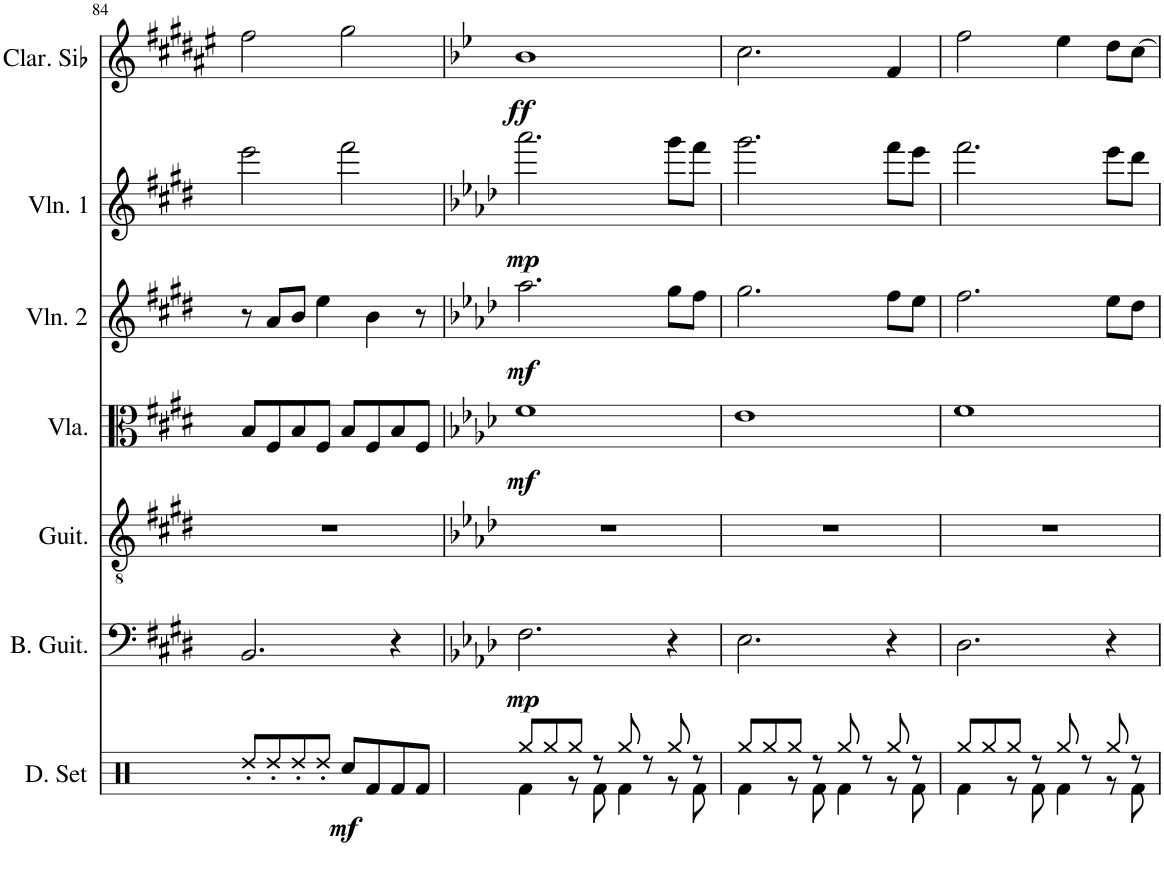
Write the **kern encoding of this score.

**kern	**dynam	**kern	**dynam	**kern	**kern	**dynam	**kern	**dynam	**kern	**dynam	**kern	**dynam
*part7	*part7	*part6	*part6	*part5	*part4	*part4	*part3	*part3	*part2	*part2	*part1	*part1
*staff7	*staff7	*staff6	*staff6	*staff5	*staff4	*staff4	*staff3	*staff3	*staff2	*staff2	*staff1	*staff1
*I"Drumset	*	*I"Bass Guitar	*	*I"Acoustic Guitar	*I"Viola	*	*I"Violin 2	*	*I"Violin 1	*	*I"Clarinette en Sib	*
*I'D. Set	*	*I'B. Guit.	*	*I'Guit.	*I'Vla.	*	*I'Vln. 2	*	*I'Vln. 1	*	*I'Clar. Sib	*
!!LO:PB:g=z
*clefX	*	*clefF4	*	*clefGv2	*clefC3	*	*clefG2	*	*clefG2	*	*clefG2	*
*	*	*Trd7c12	*	*	*	*	*	*	*	*	*Trd1c2	*
*k[]	*	*k[f#c#g#d#]	*	*k[f#c#g#d#]	*k[f#c#g#d#]	*	*k[f#c#g#d#]	*	*k[f#c#g#d#]	*	*k[f#c#g#d#a#e#]	*
*M4/4	*	*M4/4	*	*M4/4	*M4/4	*	*M4/4	*	*M4/4	*	*M4/4	*
=84	=84	=84	=84	=84	=84	=84	=84	=84	=84	=84	=84	=84
8Rdd'/L	.	2.BB/	.	1r	8B/L	.	8r	.	2eee\	.	2ff#\	.
8Rdd'/	.	.	.	.	8F#/	.	8a/L	.	.	.	.	.
8Rdd'/	.	.	.	.	8B/	.	8b/J	.	.	.	.	.
8Rdd'/J	.	.	.	.	8F#/J	.	4ee\	.	.	.	.	.
!	!LO:DY:b	!	!	!	!	!	!	!	!	!	!	!
8Rcc/L	mf	.	.	.	8B/L	.	.	.	2fff#\	.	2gg#\	.
8Rf/	.	.	.	.	8F#/	.	4b\	.	.	.	.	.
8Rf/	.	4r	.	.	8B/	.	.	.	.	.	.	.
8Rf/J	.	.	.	.	8F#/J	.	8r	.	.	.	.	.
=85	=85	=85	=85	=85	=85	=85	=85	=85	=85	=85	=85	=85
*	*	*k[b-e-a-d-]	*	*k[b-e-a-d-]	*k[b-e-a-d-]	*	*k[b-e-a-d-]	*	*k[b-e-a-d-]	*	*k[b-e-]	*
*^	*	*	*	*	*	*	*	*	*	*	*	*
!	!	!	!	!LO:DY:b	!	!	!LO:DY:b	!	!LO:DY:b	!	!LO:DY:b	!	!LO:DY:b
8Rgg/L	4Rf\	.	2.F\	mp	1r	1f	mf	2.aa-\	mf	2.aaa-\	mp	1b-	ff
8Rgg/	.	.	.	.	.	.	.	.	.	.	.	.	.
8Rgg/J	8r	.	.	.	.	.	.	.	.	.	.	.	.
8r	8Rf\	.	.	.	.	.	.	.	.	.	.	.	.
8Rgg/	4Rf\	.	.	.	.	.	.	.	.	.	.	.	.
8r	.	.	.	.	.	.	.	.	.	.	.	.	.
8Rgg/	8r	.	4r	.	.	.	.	8gg\L	.	8ggg\L	.	.	.
8r	8Rf\	.	.	.	.	.	.	8ff\J	.	8fff\J	.	.	.
=86	=86	=86	=86	=86	=86	=86	=86	=86	=86	=86	=86	=86	=86
8Rgg/L	4Rf\	.	2.E-\	.	1r	1e-	.	2.gg\	.	2.ggg\	.	2.cc\	.
8Rgg/	.	.	.	.	.	.	.	.	.	.	.	.	.
8Rgg/J	8r	.	.	.	.	.	.	.	.	.	.	.	.
8r	8Rf\	.	.	.	.	.	.	.	.	.	.	.	.
8Rgg/	4Rf\	.	.	.	.	.	.	.	.	.	.	.	.
8r	.	.	.	.	.	.	.	.	.	.	.	.	.
8Rgg/	8r	.	4r	.	.	.	.	8ff\L	.	8fff\L	.	4f/	.
8r	8Rf\	.	.	.	.	.	.	8ee-\J	.	8eee-\J	.	.	.
=87	=87	=87	=87	=87	=87	=87	=87	=87	=87	=87	=87	=87	=87
8Rgg/L	4Rf\	.	2.D-\	.	1r	1f	.	2.ff\	.	2.fff\	.	2ff\	.
8Rgg/	.	.	.	.	.	.	.	.	.	.	.	.	.
8Rgg/J	8r	.	.	.	.	.	.	.	.	.	.	.	.
8r	8Rf\	.	.	.	.	.	.	.	.	.	.	.	.
8Rgg/	4Rf\	.	.	.	.	.	.	.	.	.	.	4ee-\	.
8r	.	.	.	.	.	.	.	.	.	.	.	.	.
8Rgg/	8r	.	4r	.	.	.	.	8ee-\L	.	8eee-\L	.	8dd\L	.
8r	8Rf\	.	.	.	.	.	.	8dd-\J	.	8ddd-\J	.	[8cc\J	.
*v	*v	*	*	*	*	*	*	*	*	*	*	*	*
=	=	=	=	=	=	=	=	=	=	=	=	=
*-	*-	*-	*-	*-	*-	*-	*-	*-	*-	*-	*-	*-
